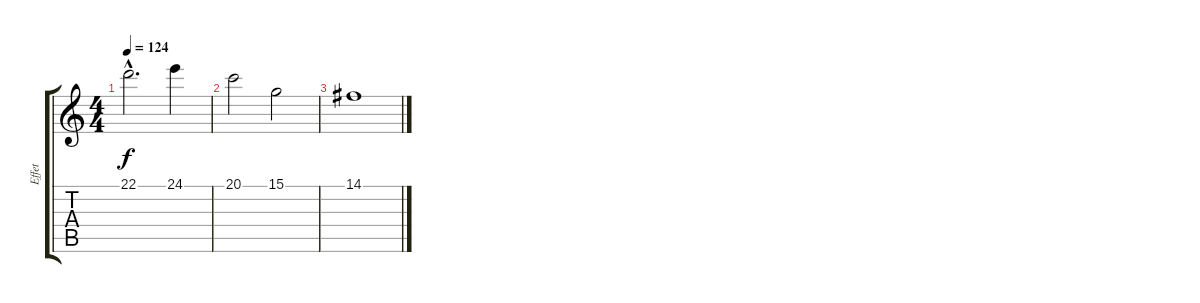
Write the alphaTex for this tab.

\track ("Effet" "Effet") {instrument lead1square}
\staff {score tabs}
\tuning (E4 B3 G3 D3 A2 E2) {hide}
\ts (4 4)
\tempo 124
\clef g2
\ks c
22.1{hac}.2{d dy f} 24.1.4 |
20.1.2 15.1.2 |
14.1.1
